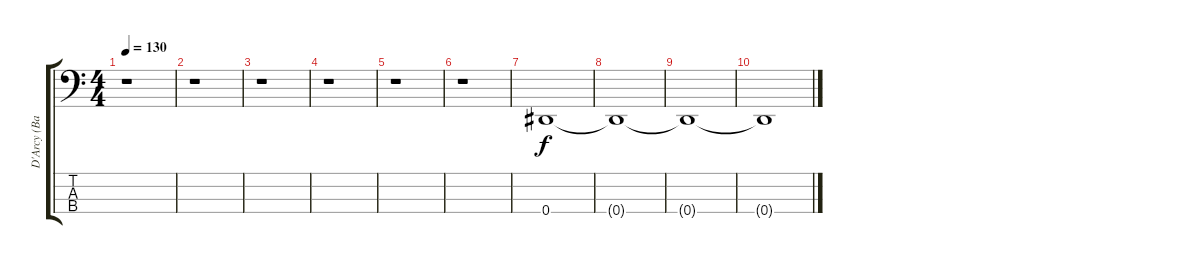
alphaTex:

\track ("D'Arcy (Bass)" "D'Arcy (Ba") {instrument electricbasspick}
\staff {score tabs}
\tuning (Gb2 Db2 Ab1 Eb1) {hide}
\ts (4 4)
\tempo 130
\clef f4
\ks c
r.1{dy f} |
r.1 |
r.1 |
r.1 |
r.1 |
r.1 |
0.4.1 |
0.4{t}.1 |
0.4{t}.1 |
0.4{t}.1
